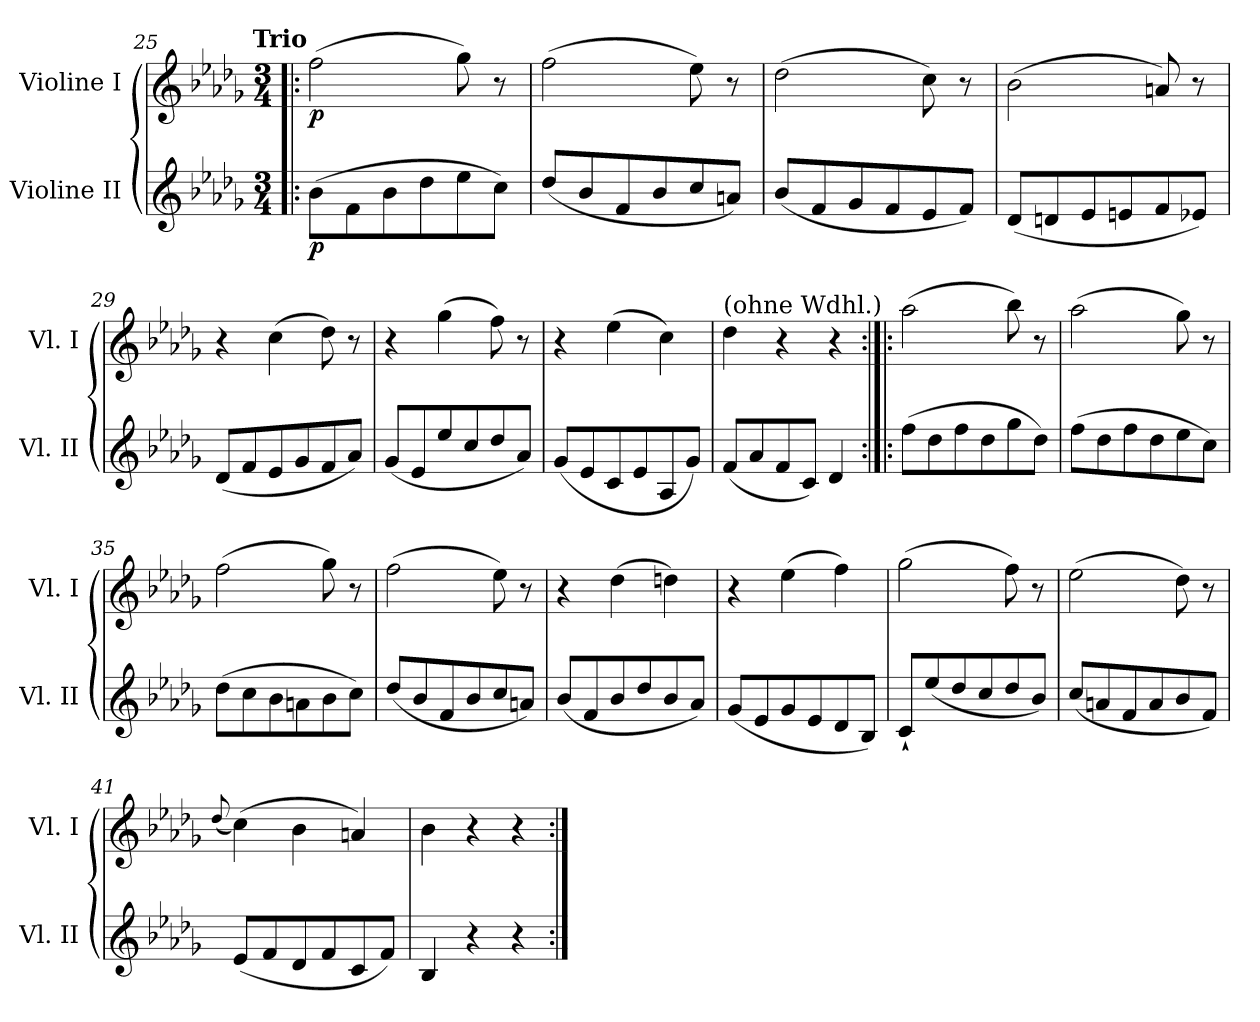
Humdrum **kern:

**kern	**dynam	**kern	**dynam
*part2	*part2	*part1	*part1
*staff2	*staff2	*staff1	*staff1
*I"Violine II	*	*I"Violine I	*
*I'Vl. II	*	*I'Vl. I	*
*clefG2	*	*clefG2	*
*k[b-e-a-d-g-]	*	*k[b-e-a-d-g-]	*
!!LO:TX:omd:t=Trio
*M3/4	*	*M3/4	*
*MM116	*	*MM116	*
=25!|:	=25!|:	=25!|:	=25!|:
!	!LO:DY:b	!	!LO:DY:b
(>8b-\L	p	(>2ff\	p
8f\	.	.	.
8b-\	.	.	.
8dd-\	.	.	.
8ee-\	.	8gg-\)	.
8cc\J)	.	8r	.
=26	=26	=26	=26
(<8dd-/L	.	(>2ff\	.
8b-/	.	.	.
8f/	.	.	.
8b-/	.	.	.
8cc/	.	8ee-\)	.
8an/J)	.	8r	.
=27	=27	=27	=27
(<8b-/L	.	(>2dd-\	.
8f/	.	.	.
8g-/	.	.	.
8f/	.	.	.
8e-/	.	8cc\)	.
8f/J)	.	8r	.
=28	=28	=28	=28
(<8d-/L	.	(>2b-\	.
8dn/	.	.	.
8e-/	.	.	.
8en/	.	.	.
8f/	.	8an/)	.
8e-X/J)	.	8r	.
=29	=29	=29	=29
(<8d-/L	.	4r	.
8f/	.	.	.
8e-/	.	(>4cc\	.
8g-/	.	.	.
8f/	.	8dd-\)	.
8a-/J)	.	8r	.
=30	=30	=30	=30
(<8g-/L	.	4r	.
8e-/	.	.	.
8ee-/	.	(>4gg-\	.
8cc/	.	.	.
8dd-/	.	8ff\)	.
8a-/J)	.	8r	.
=31	=31	=31	=31
(<8g-/L	.	4r	.
8e-/	.	.	.
8c/	.	(>4ee-\	.
8e-/	.	.	.
8A-/	.	4cc\)	.
8g-/J)	.	.	.
=32	=32	=32	=32
!	!	!LO:TX:a:t=(ohne Wdhl.)	!
(<8f/L	.	4dd-\	.
8a-/	.	.	.
8f/	.	4r	.
8c/J)	.	.	.
4d-/	.	4r	.
!!LO:LB:g=z
=33:|!|:	=33:|!|:	=33:|!|:	=33:|!|:
(>8ff\L	.	(>2aa-\	.
8dd-\	.	.	.
8ff\	.	.	.
8dd-\	.	.	.
8gg-\	.	8bb-\)	.
8dd-\J)	.	8r	.
=34	=34	=34	=34
(>8ff\L	.	(>2aa-\	.
8dd-\	.	.	.
8ff\	.	.	.
8dd-\	.	.	.
8ee-\	.	8gg-\)	.
8cc\J)	.	8r	.
=35	=35	=35	=35
(>8dd-\L	.	(>2ff\	.
8cc\	.	.	.
8b-\	.	.	.
8an\	.	.	.
8b-\	.	8gg-\)	.
8cc\J)	.	8r	.
=36	=36	=36	=36
(<8dd-/L	.	(>2ff\	.
8b-/	.	.	.
8f/	.	.	.
8b-/	.	.	.
8cc/	.	8ee-\)	.
8an/J)	.	8r	.
=37	=37	=37	=37
(<8b-/L	.	4r	.
8f/	.	.	.
8b-/	.	(>4dd-\	.
8dd-/	.	.	.
8b-/	.	4ddn\)	.
8a-/J)	.	.	.
=38	=38	=38	=38
(<8g-/L	.	4r	.
8e-/	.	.	.
8g-/	.	(>4ee-\	.
8e-/	.	.	.
8d-/	.	4ff\)	.
8B-/J)	.	.	.
=39	=39	=39	=39
8c`/L	.	(>2gg-\	.
(<8ee-/	.	.	.
8dd-/	.	.	.
8cc/	.	.	.
8dd-/	.	8ff\)	.
8b-/J)	.	8r	.
=40	=40	=40	=40
(<8cc/L	.	(>2ee-\	.
8an/	.	.	.
8f/	.	.	.
8a/	.	.	.
8b-/	.	8dd-\)	.
8f/J)	.	8r	.
!!LO:LB:g=z
=41	=41	=41	=41
.	.	(<8qqdd-/	.
(<8e-/L	.	(>4cc\)	.
8f/	.	.	.
8d-/	.	4b-\	.
8f/	.	.	.
8c/	.	4an/)	.
8f/J)	.	.	.
=42	=42	=42	=42
4B-/	.	4b-\	.
4r	.	4r	.
4r	.	4r	.
=:|!	=:|!	=:|!	=:|!
*-	*-	*-	*-
